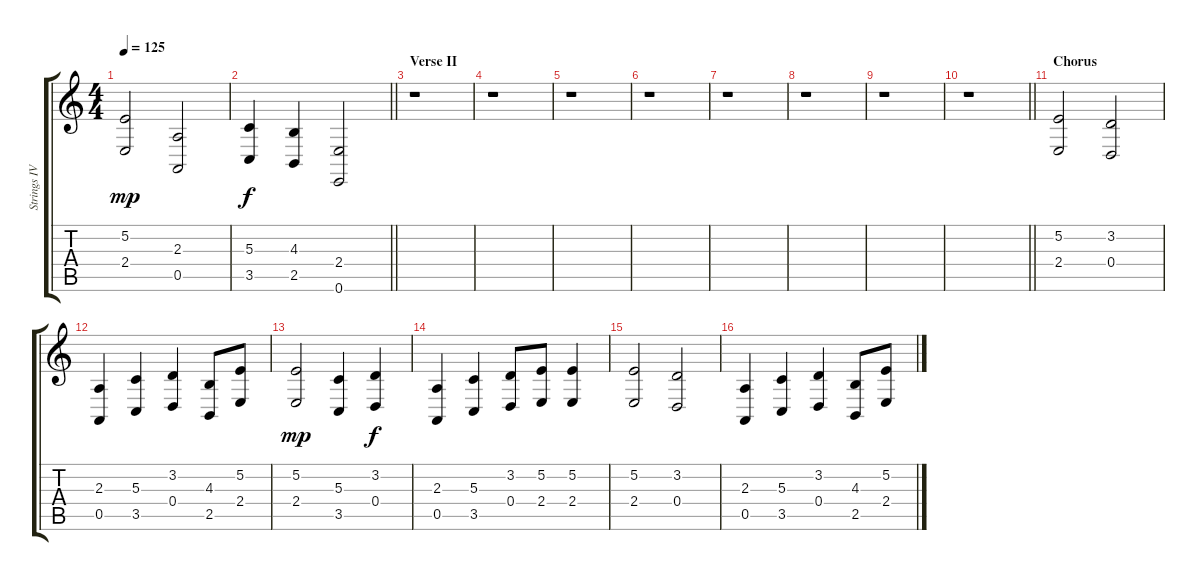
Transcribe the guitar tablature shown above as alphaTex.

\track ("Strings IV" "Strings IV") {instrument stringensemble2}
\staff {score tabs}
\tuning (E4 B3 G3 D3 A2 E2) {hide}
\ts (4 4)
\tempo 125
\clef g2
\ks c
(5.2 2.4).2{dy mp} (2.3 0.5).2 |
\barLineRight lightlight
(5.3 3.5).4{dy f} (4.3 2.5).4 (2.4 0.6).2 |
\section ("" "Verse II")
r.1 |
r.1 |
r.1 |
r.1 |
r.1 |
r.1 |
r.1 |
\barLineRight lightlight
r.1 |
\section ("" "Chorus")
(5.2 2.4).2{volume 8 balance 9 instrument stringensemble2} (3.2 0.4).2 |
(2.3 0.5).4 (5.3 3.5).4 (3.2 0.4).4 (4.3 2.5).8 (5.2 2.4).8 |
(5.2 2.4).2{dy mp} (5.3 3.5).4 (3.2 0.4).4{dy f} |
(2.3 0.5).4 (5.3 3.5).4 (3.2 0.4).8 (5.2 2.4).8 (5.2 2.4).4 |
(5.2 2.4).2 (3.2 0.4).2 |
(2.3 0.5).4 (5.3 3.5).4 (3.2 0.4).4 (4.3 2.5).8 (5.2 2.4).8
